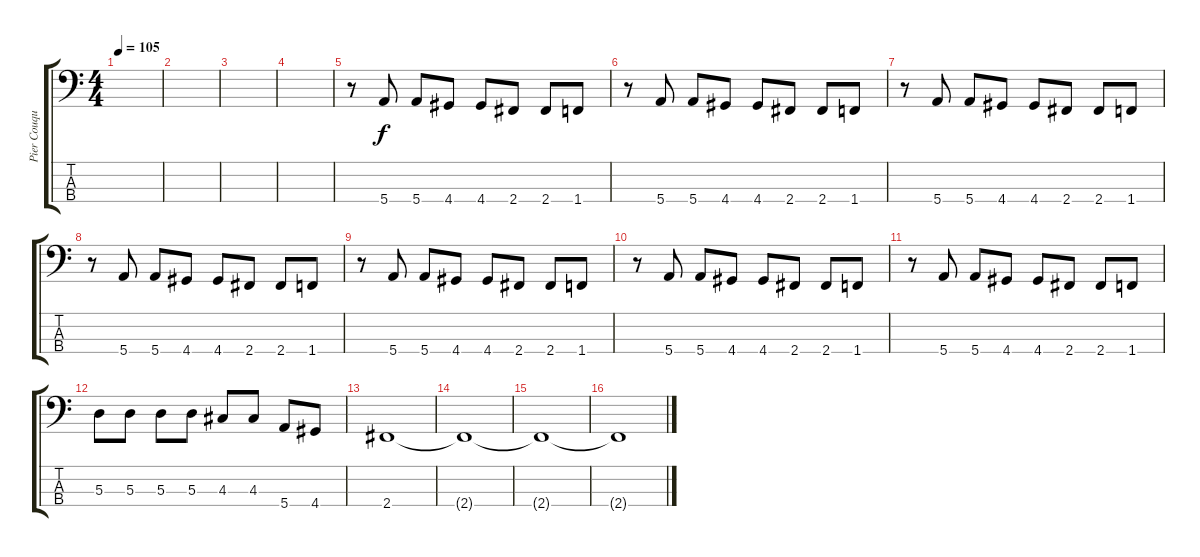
\track ("Pier Couquet" "Pier Couqu") {instrument electricbasspick}
\staff {score tabs}
\tuning (G2 D2 A1 E1) {hide}
\ts (4 4)
\tempo 105
\clef f4
\ks c
|
|
|
|
r.8 5.4.8 5.4.8 4.4.8 4.4.8 2.4.8 2.4.8 1.4.8 |
r.8 5.4.8 5.4.8 4.4.8 4.4.8 2.4.8 2.4.8 1.4.8 |
r.8 5.4.8 5.4.8 4.4.8 4.4.8 2.4.8 2.4.8 1.4.8 |
r.8 5.4.8 5.4.8 4.4.8 4.4.8 2.4.8 2.4.8 1.4.8 |
r.8 5.4.8 5.4.8 4.4.8 4.4.8 2.4.8 2.4.8 1.4.8 |
r.8 5.4.8 5.4.8 4.4.8 4.4.8 2.4.8 2.4.8 1.4.8 |
r.8 5.4.8 5.4.8 4.4.8 4.4.8 2.4.8 2.4.8 1.4.8 |
5.3.8 5.3.8 5.3.8 5.3.8 4.3.8 4.3.8 5.4.8 4.4.8 |
2.4.1 |
2.4{t}.1 |
2.4{t}.1 |
2.4{t}.1
